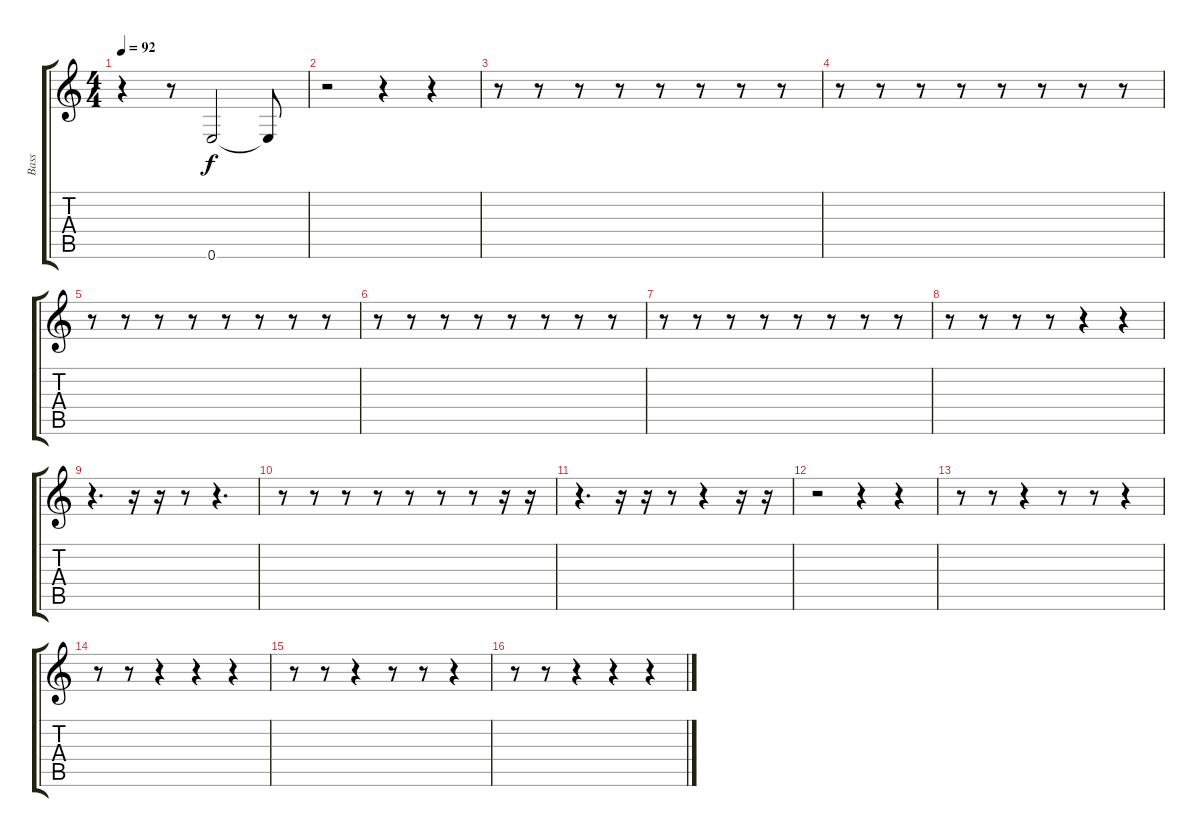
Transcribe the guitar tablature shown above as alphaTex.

\track ("Bass" "Bass") {instrument electricbassfinger}
\staff {score tabs}
\tuning (E4 B3 G3 D3 A2 E2) {hide}
\ts (4 4)
\tempo 92
\clef g2
\ks c
r.4{dy f} r.8 0.6.2 0.6{t}.8 |
r.2 r.4 r.4 |
r.8 r.8 r.8 r.8 r.8 r.8 r.8 r.8 |
r.8 r.8 r.8 r.8 r.8 r.8 r.8 r.8 |
r.8 r.8 r.8 r.8 r.8 r.8 r.8 r.8 |
r.8 r.8 r.8 r.8 r.8 r.8 r.8 r.8 |
r.8 r.8 r.8 r.8 r.8 r.8 r.8 r.8 |
r.8 r.8 r.8 r.8 r.4 r.4 |
r.4{d} r.16 r.16 r.8 r.4{d} |
r.8 r.8 r.8 r.8 r.8 r.8 r.8 r.16 r.16 |
r.4{d} r.16 r.16 r.8 r.4 r.16 r.16 |
r.2 r.4 r.4 |
r.8 r.8 r.4 r.8 r.8 r.4 |
r.8 r.8 r.4 r.4 r.4 |
r.8 r.8 r.4 r.8 r.8 r.4 |
r.8 r.8 r.4 r.4 r.4
